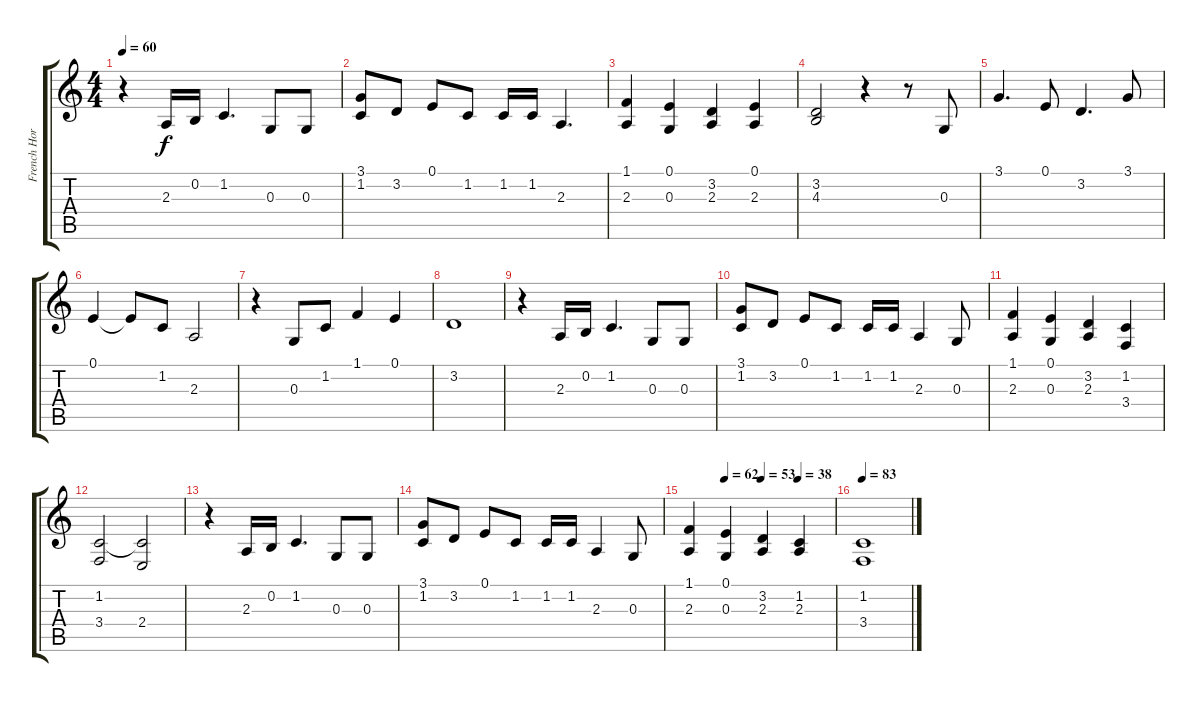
\track ("French Horn + Violin (Intro + Vocals)" "French Hor") {instrument violin}
\staff {score tabs}
\tuning (E4 B3 G3 D3 A2 E2) {hide}
\ts (4 4)
\tempo 60
\clef g2
\ks c
r.4{dy f} 2.3.16 0.2.16 1.2.4{d} 0.3.8 0.3.8 |
(3.1 1.2).8 3.2.8 0.1.8 1.2.8 1.2.16 1.2.16 2.3.4{d} |
(1.1 2.3).4 (0.1 0.3).4 (3.2 2.3).4 (0.1 2.3).4 |
(3.2 4.3).2 r.4 r.8 0.3.8 |
3.1.4{d} 0.1.8 3.2.4{d} 3.1.8 |
0.1.4 0.1{t}.8 1.2.8 2.3.2 |
r.4 0.3.8 1.2.8 1.1.4 0.1.4 |
3.2.1 |
r.4 2.3.16 0.2.16 1.2.4{d} 0.3.8 0.3.8 |
(3.1 1.2).8 3.2.8 0.1.8 1.2.8 1.2.16 1.2.16 2.3.4 0.3.8 |
(1.1 2.3).4 (0.1 0.3).4 (3.2 2.3).4 (1.2 3.4).4 |
(1.2 3.4).2 (1.2{t} 2.4).2 |
r.4 2.3.16 0.2.16 1.2.4{d} 0.3.8 0.3.8 |
(3.1 1.2).8 3.2.8 0.1.8 1.2.8 1.2.16 1.2.16 2.3.4 0.3.8 |
\tempo (62 0.25)
\tempo (53 0.5)
\tempo (38 0.75)
(1.1 2.3).4 (0.1 0.3).4 (3.2 2.3).4 (1.2 2.3).4 |
\tempo 83
(1.2 3.4).1
